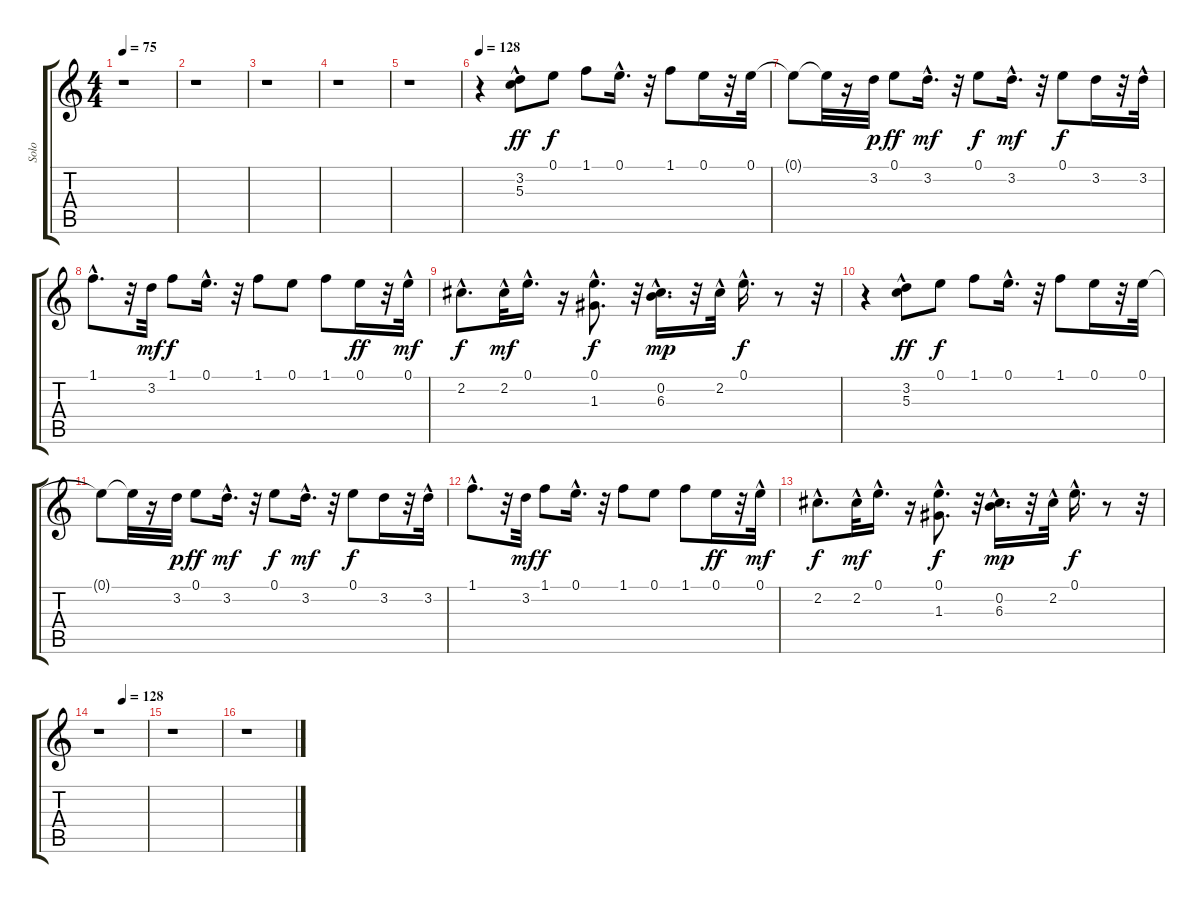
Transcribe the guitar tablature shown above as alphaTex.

\track ("Solo " "Solo ") {instrument acousticguitarsteel}
\staff {score tabs}
\tuning (E4 B3 G3 D3 A2 E2) {hide}
\ts (4 4)
\tempo 75
\clef g2
\ks c
r.1{dy ff instrument acousticguitarsteel} |
r.1 |
r.1 |
r.1 |
r.1 |
\tempo 128
r.4 (3.2{hac} 5.3).8{balance 8} 0.1.8{dy f} 1.1.8 0.1{hac}.16{d} r.32 1.1.8 0.1.16 r.32 0.1.32 |
0.1{t}.8 0.1{t}.32 r.16 3.2.32{dy p} 0.1.8{dy ff} 3.2{hac}.16{d dy mf} r.32 0.1.8{dy f} 3.2{hac}.16{d dy mf} r.32 0.1.8{dy f} 3.2.16 r.32 3.2{hac}.32 |
1.1{hac}.8{d} r.32 3.2.32{dy mf} 1.1.8{dy f} 0.1{hac}.16{d} r.32 1.1.8 0.1.8 1.1.8 0.1.16{dy ff} r.32 0.1{hac}.32{dy mf} |
2.2{hac}.8{d dy f} 2.2{hac}.32{dy mf} 0.1{hac}.16{d} r.16 (0.1{hac} 1.3{hac}).8{d dy f} r.32 (0.2{hac} 6.3{hac}).16{d dy mp} r.32 2.2{hac}.32 0.1{hac}.16{d dy f} r.8 r.32 |
r.4 (3.2{hac} 5.3).8{dy ff} 0.1.8{dy f} 1.1.8 0.1{hac}.16{d} r.32 1.1.8 0.1.16 r.32 0.1.32 |
0.1{t}.8 0.1{t}.32 r.16 3.2.32{dy p} 0.1.8{dy ff} 3.2{hac}.16{d dy mf} r.32 0.1.8{dy f} 3.2{hac}.16{d dy mf} r.32 0.1.8{dy f} 3.2.16 r.32 3.2{hac}.32 |
1.1{hac}.8{d} r.32 3.2.32{dy mf} 1.1.8{dy f} 0.1{hac}.16{d} r.32 1.1.8 0.1.8 1.1.8 0.1.16{dy ff} r.32 0.1{hac}.32{dy mf} |
2.2{hac}.8{d dy f} 2.2{hac}.32{dy mf} 0.1{hac}.16{d} r.16 (0.1{hac} 1.3{hac}).8{d dy f} r.32 (0.2{hac} 6.3{hac}).16{d dy mp} r.32 2.2{hac}.32 0.1{hac}.16{d dy f} r.8 r.32 |
\tempo (128 0.5)
r.1 |
r.1 |
r.1
